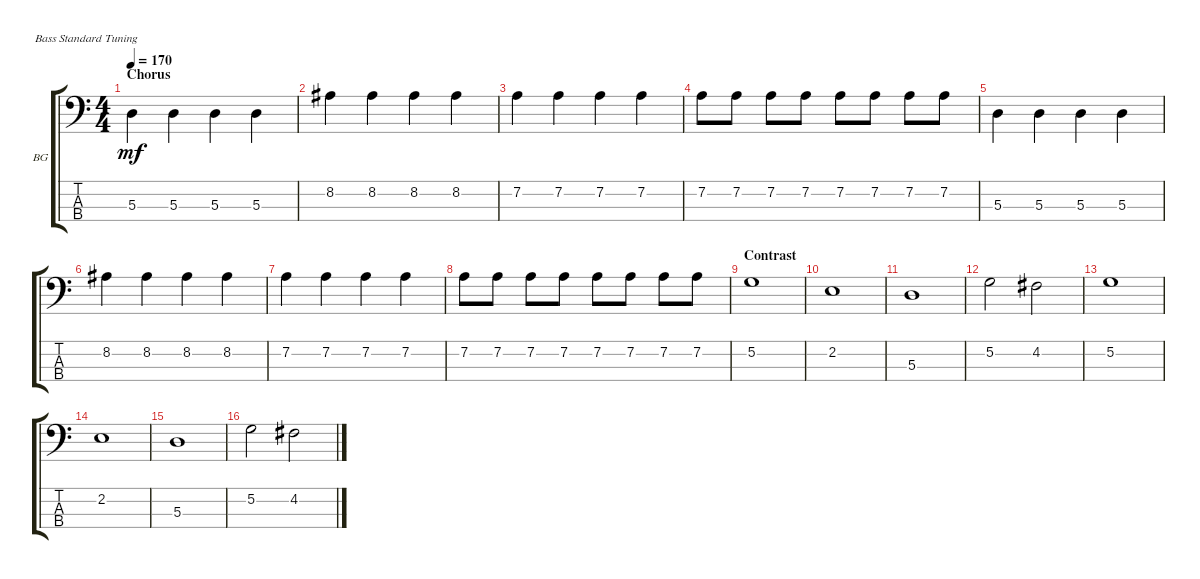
\defaultSystemsLayout 4
\bracketExtendMode groupsimilarinstruments
\firstSystemTrackNameOrientation horizontal
\otherSystemsTrackNameOrientation horizontal
\track ("Bass Guitar" "BG") {instrument acousticbass}
\staff {score tabs}
\tuning (G2 D2 A1 E1)
\ts (4 4)
\section ("" "Chorus")
\tempo 170
\clef f4
\ks c
5.3.4{dy mf} 5.3.4 5.3.4 5.3.4 |
8.2.4 8.2.4 8.2.4 8.2.4 |
7.2.4 7.2.4 7.2.4 7.2.4 |
7.2.8 7.2.8 7.2.8 7.2.8 7.2.8 7.2.8 7.2.8 7.2.8 |
5.3.4 5.3.4 5.3.4 5.3.4 |
8.2.4 8.2.4 8.2.4 8.2.4 |
7.2.4 7.2.4 7.2.4 7.2.4 |
7.2.8 7.2.8 7.2.8 7.2.8 7.2.8 7.2.8 7.2.8 7.2.8 |
\section ("" "Contrast")
5.2.1 |
2.2.1 |
5.3.1 |
5.2.2 4.2.2 |
5.2.1 |
2.2.1 |
5.3.1 |
5.2.2 4.2.2
